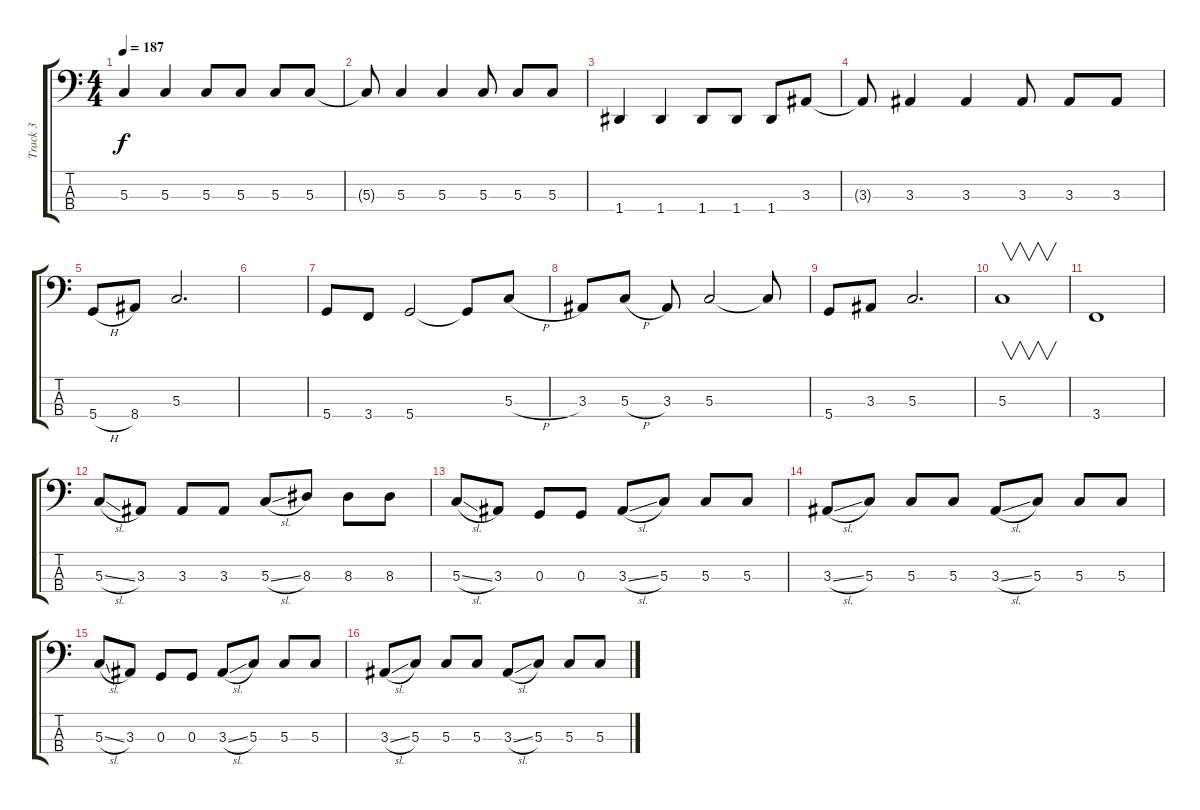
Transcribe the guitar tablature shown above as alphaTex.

\track ("Track 3" "Track 3") {instrument electricbassfinger}
\staff {score tabs}
\tuning (F2 C2 G1 D1) {hide}
\ts (4 4)
\tempo 187
\clef f4
\ks c
5.3.4{dy f} 5.3.4 5.3.8 5.3.8 5.3.8 5.3.8 |
5.3{t}.8 5.3.4 5.3.4 5.3.8 5.3.8 5.3.8 |
1.4.4 1.4.4 1.4.8 1.4.8 1.4.8 3.3.8 |
3.3{t}.8 3.3.4 3.3.4 3.3.8 3.3.8 3.3.8 |
5.4{h}.8{volume 10} 8.4.8 5.3.2{d} |
|
5.4.8 3.4.8 5.4.2 5.4{t}.8 5.3{h}.8 |
3.3.8 5.3{h}.8 3.3.8 5.3.2 5.3{t}.8 |
5.4.8 3.3.8 5.3.2{d} |
5.3.1{v} |
3.4.1 |
5.3{sl}.8 3.3.8 3.3.8 3.3.8 5.3{sl}.8 8.3.8 8.3.8 8.3.8 |
5.3{sl}.8 3.3.8 0.3.8 0.3.8 3.3{sl}.8 5.3.8 5.3.8 5.3.8 |
3.3{sl}.8 5.3.8 5.3.8 5.3.8 3.3{sl}.8 5.3.8 5.3.8 5.3.8 |
5.3{sl}.8 3.3.8 0.3.8 0.3.8 3.3{sl}.8 5.3.8 5.3.8 5.3.8 |
3.3{sl}.8 5.3.8 5.3.8 5.3.8 3.3{sl}.8 5.3.8 5.3.8 5.3.8
